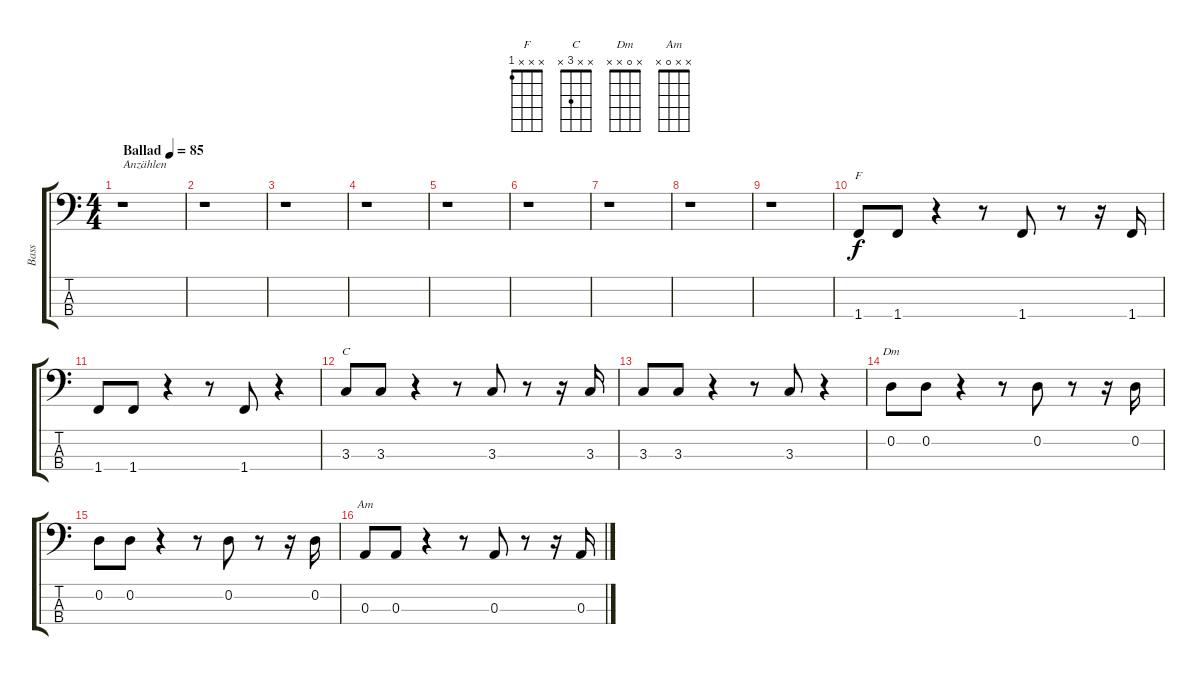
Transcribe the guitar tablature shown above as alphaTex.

\track ("Bass" "Bass") {instrument electricbassfinger}
\staff {score tabs}
\tuning (G2 D2 A1 E1) {hide}
\chord ("F" x x x 1)
\chord ("C" x x 3 x)
\chord ("Dm" x 0 x x)
\chord ("Am" x x 0 x)
\ts (4 4)
\tempo (85 "Ballad")
\clef f4
\ks c
r.1{txt "Anzählen" dy f instrument electricbassfinger} |
r.1 |
r.1 |
r.1 |
r.1 |
r.1 |
r.1 |
r.1 |
r.1 |
1.4.8{ch "F"} 1.4.8 r.4 r.8 1.4.8 r.8 r.16 1.4.16 |
1.4.8 1.4.8 r.4 r.8 1.4.8 r.4 |
3.3.8{ch "C"} 3.3.8 r.4 r.8 3.3.8 r.8 r.16 3.3.16 |
3.3.8 3.3.8 r.4 r.8 3.3.8 r.4 |
0.2.8{ch "Dm"} 0.2.8 r.4 r.8 0.2.8 r.8 r.16 0.2.16 |
0.2.8 0.2.8 r.4 r.8 0.2.8 r.8 r.16 0.2.16 |
0.3.8{ch "Am"} 0.3.8 r.4 r.8 0.3.8 r.8 r.16 0.3.16
